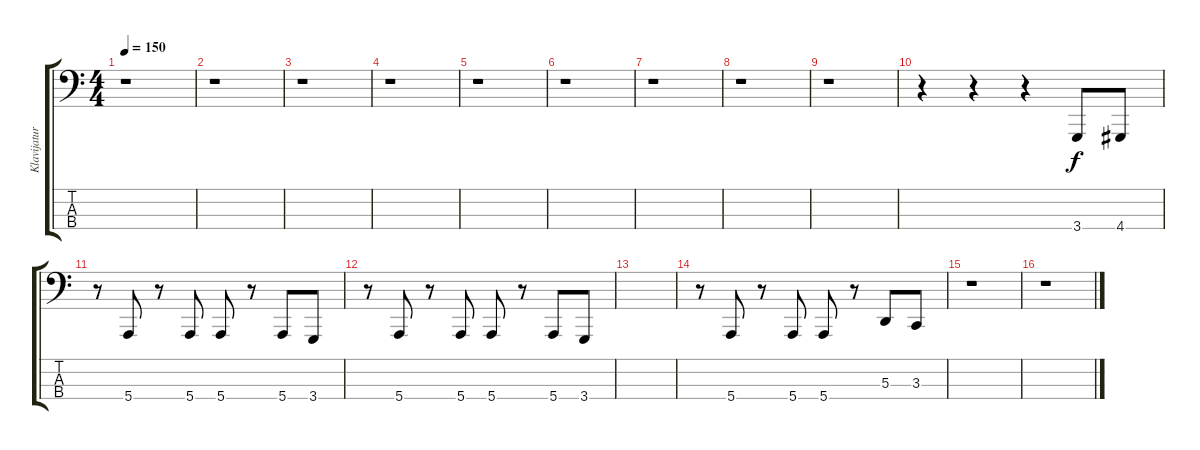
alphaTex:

\track ("Klavijatura 2" "Klavijatur") {instrument harpsichord}
\staff {score tabs}
\tuning (G2 D2 A1 E1) {hide}
\ts (4 4)
\tempo 150
\clef f4
\ks c
r.1{dy f instrument harpsichord} |
r.1 |
r.1 |
r.1 |
r.1 |
r.1 |
r.1 |
r.1 |
r.1 |
r.4 r.4 r.4 3.4.8 4.4.8 |
r.8 5.4.8 r.8 5.4.8 5.4.8 r.8 5.4.8 3.4.8 |
r.8 5.4.8 r.8 5.4.8 5.4.8 r.8 5.4.8 3.4.8 |
|
r.8 5.4.8 r.8 5.4.8 5.4.8 r.8 5.3.8 3.3.8 |
r.1 |
r.1
